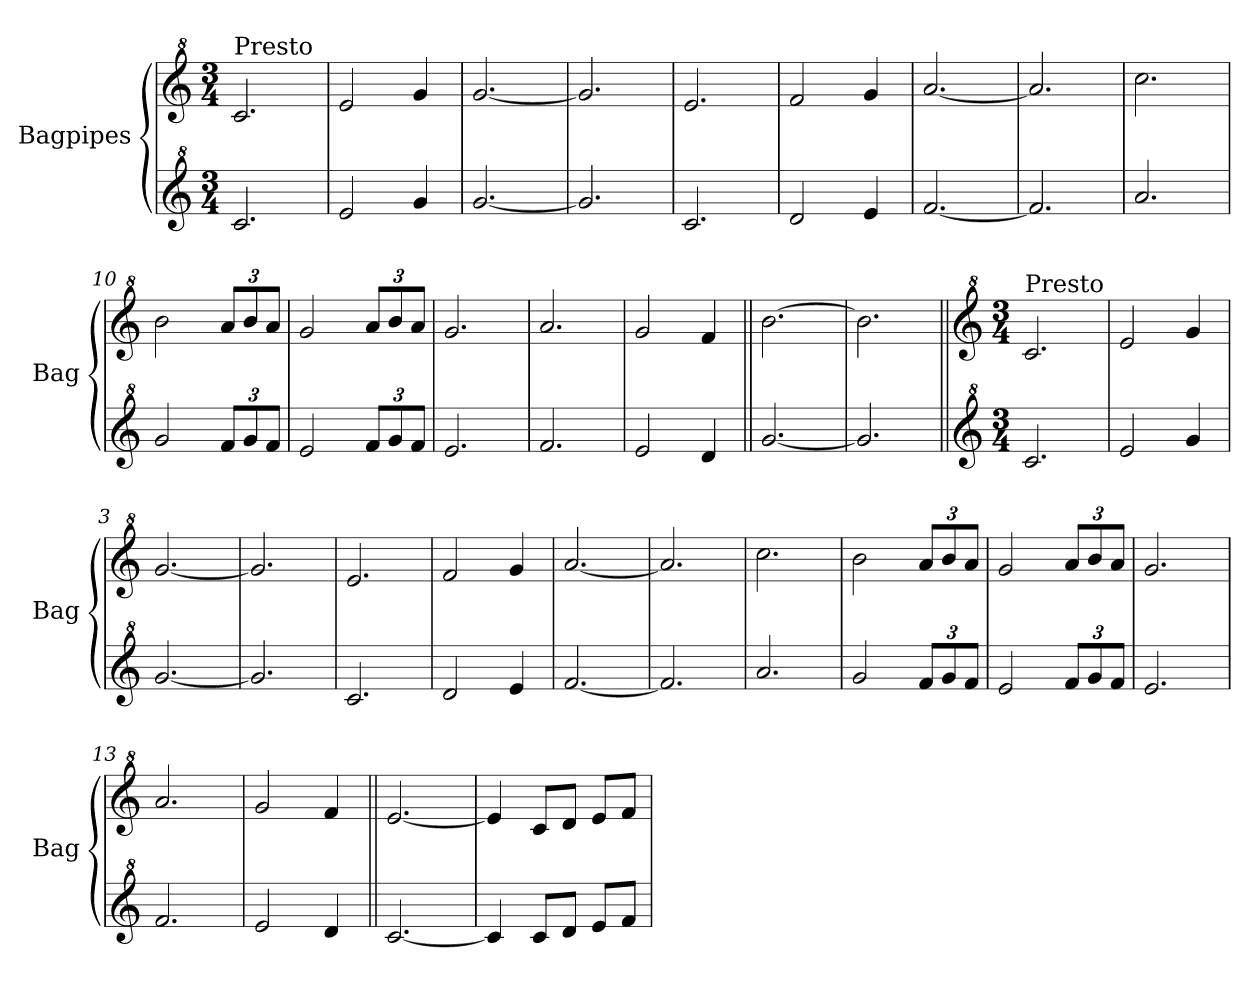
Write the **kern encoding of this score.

**kern	**kern
*part2	*part1
*staff2	*staff1
*I"Bagpipes	*I"Bagpipes
*I'Bag	*I'Bag
*clefG^2	*clefG^2
*k[]	*k[]
*M3/4	*M3/4
=1||	=1||
!	!LO:TX:a:t=Presto
2.cc/	2.cc/
=2	=2
2ee/	2ee/
4gg/	4gg/
=3	=3
[2.gg/	[2.gg/
=4	=4
2.gg/]	2.gg/]
=5	=5
2.cc/	2.ee/
=6	=6
2dd/	2ff/
4ee/	4gg/
=7	=7
[2.ff/	[2.aa/
=8	=8
2.ff/]	2.aa/]
=9	=9
2.aa/	2.ccc\
=10	=10
2gg/	2bb\
*Xbrackettup	*Xbrackettup
12ff/L	12aa/L
12gg/	12bb/
12ff/J	12aa/J
=11	=11
2ee/	2gg/
12ff/L	12aa/L
12gg/	12bb/
12ff/J	12aa/J
=12	=12
2.ee/	2.gg/
=13	=13
2.ff/	2.aa/
=14	=14
2ee/	2gg/
4dd/	4ff/
=15||	=15||
[2.gg/	[2.bb\
=16	=16
2.gg/]	2.bb\]
=1||	=1||
*clefG^2	*clefG^2
*k[]	*k[]
*M3/4	*M3/4
!	!LO:TX:a:t=Presto
2.cc/	2.cc/
=2	=2
2ee/	2ee/
4gg/	4gg/
=3	=3
[2.gg/	[2.gg/
=4	=4
2.gg/]	2.gg/]
=5	=5
2.cc/	2.ee/
=6	=6
2dd/	2ff/
4ee/	4gg/
=7	=7
[2.ff/	[2.aa/
=8	=8
2.ff/]	2.aa/]
=9	=9
2.aa/	2.ccc\
=10	=10
2gg/	2bb\
12ff/L	12aa/L
12gg/	12bb/
12ff/J	12aa/J
=11	=11
2ee/	2gg/
12ff/L	12aa/L
12gg/	12bb/
12ff/J	12aa/J
=12	=12
2.ee/	2.gg/
=13	=13
2.ff/	2.aa/
=14	=14
2ee/	2gg/
4dd/	4ff/
=17||	=17||
[2.cc/	[2.ee/
=18	=18
4cc/]	4ee/]
8cc/L	8cc/L
8dd/J	8dd/J
8ee/L	8ee/L
8ff/J	8ff/J
=	=
*-	*-
